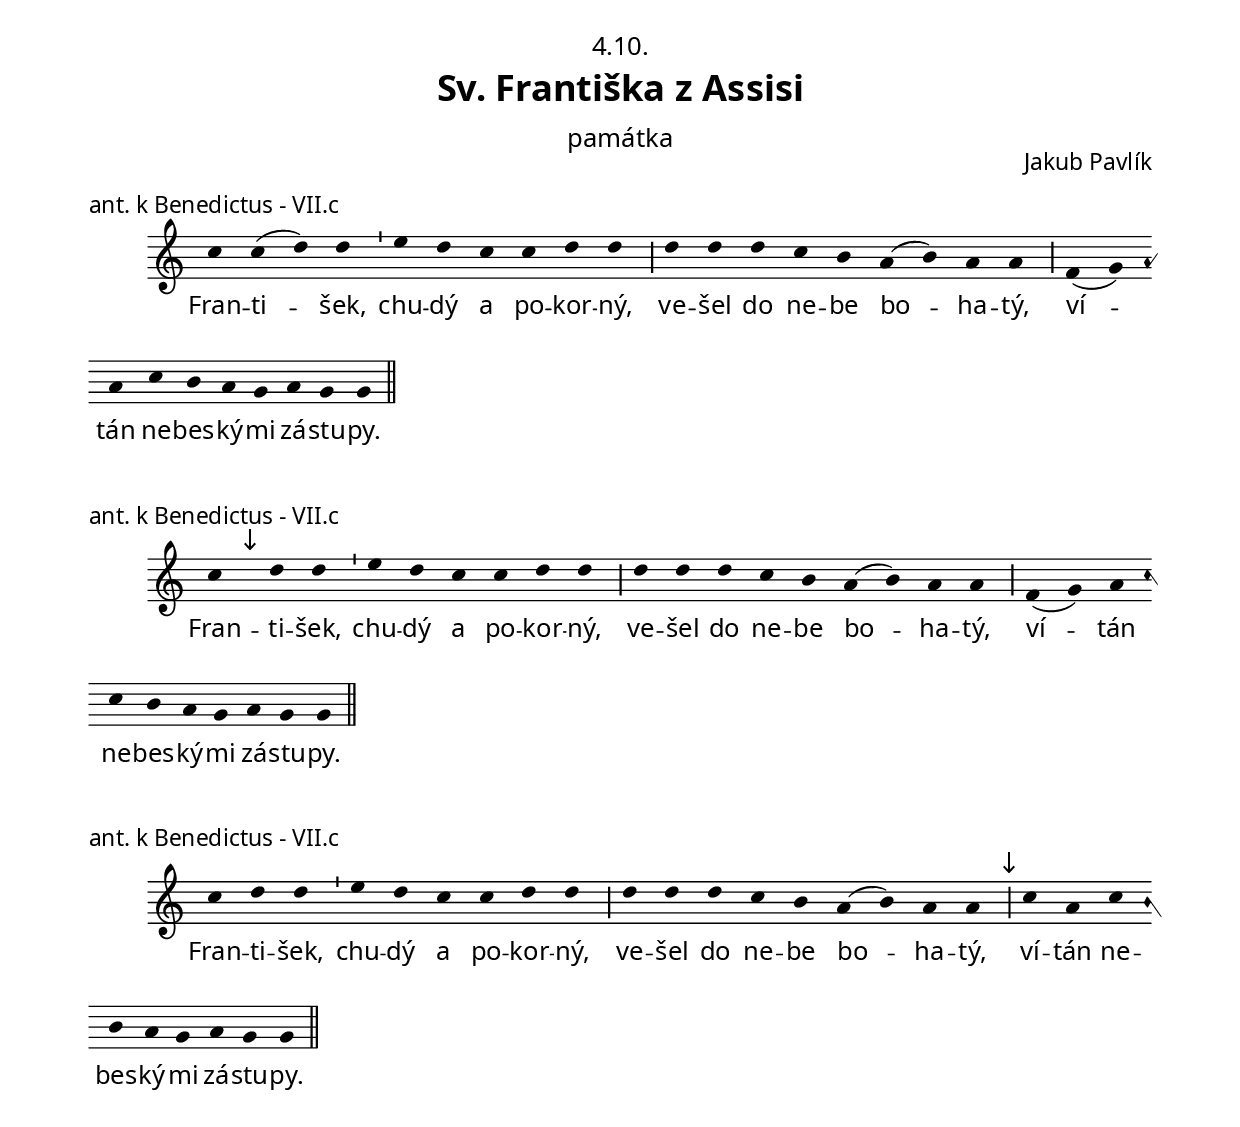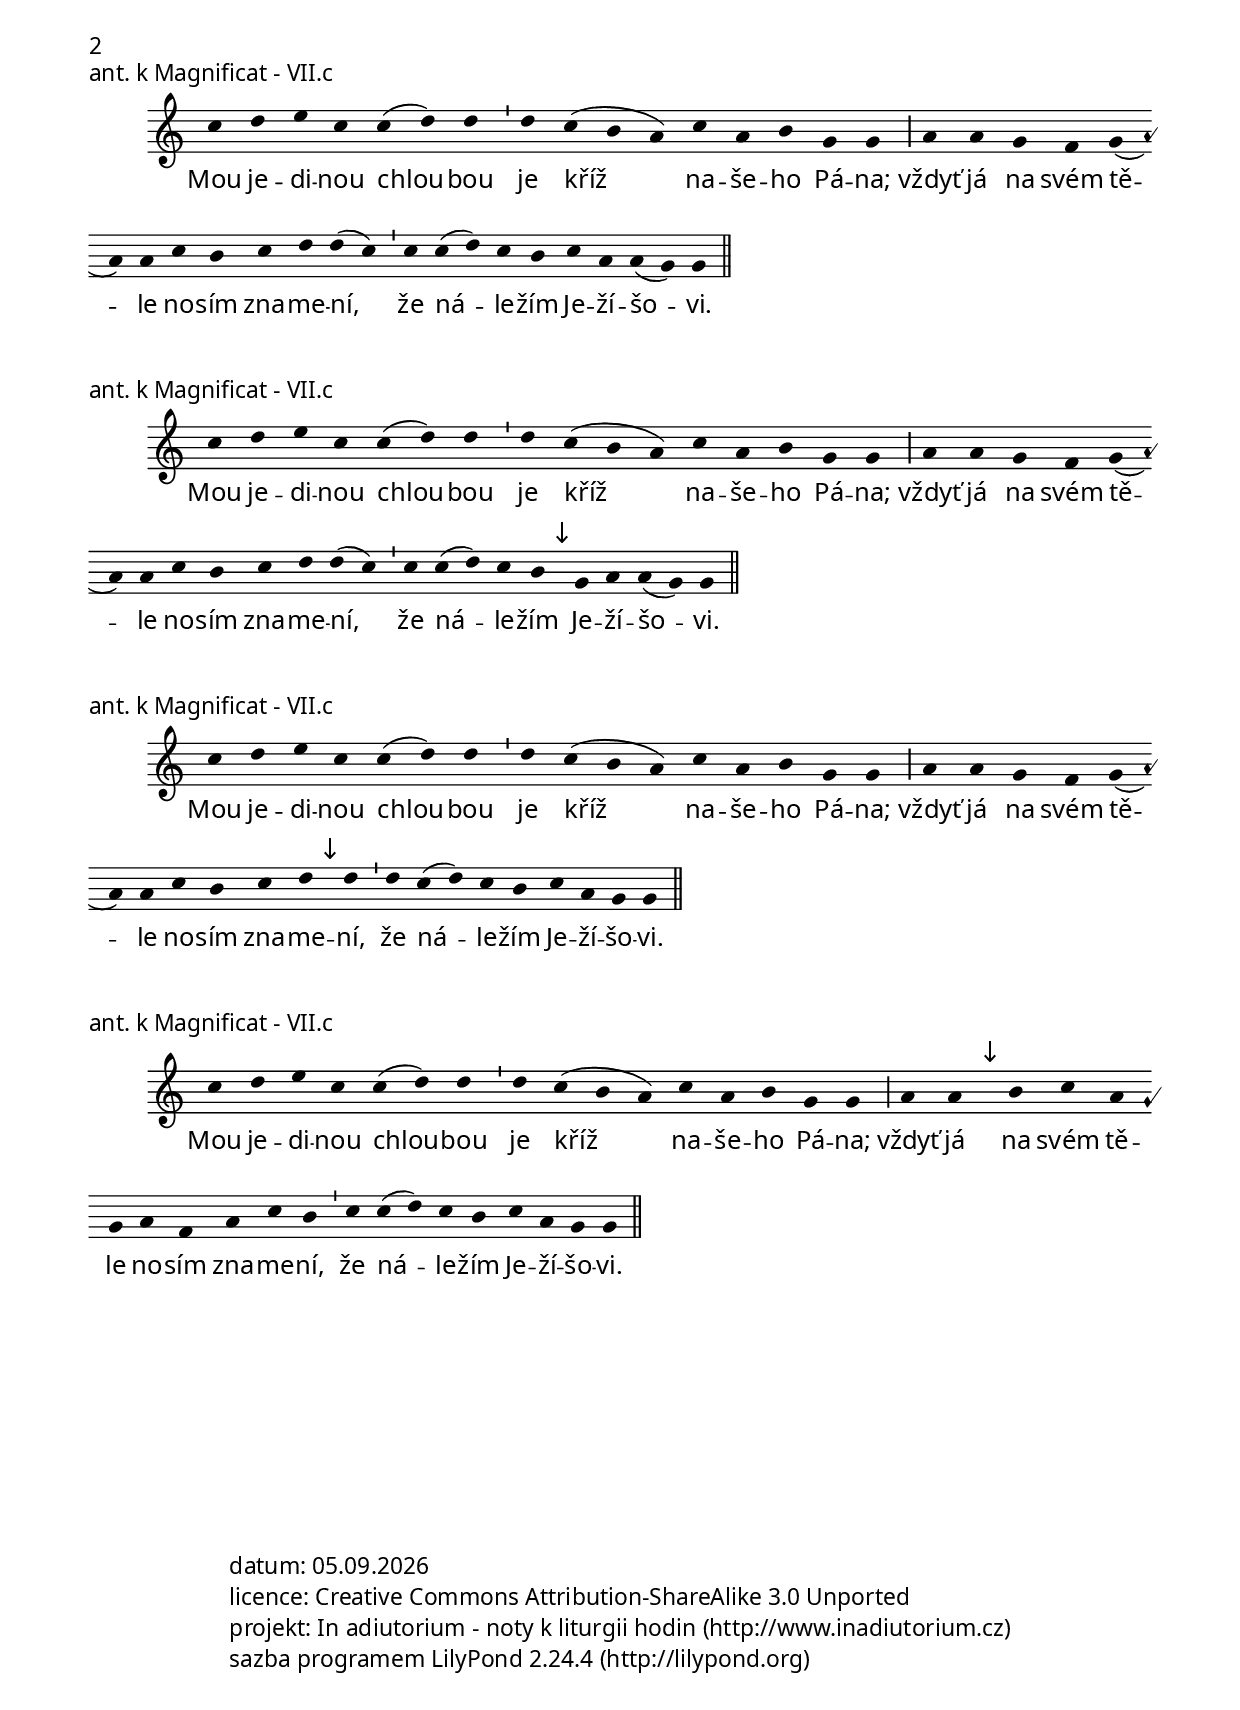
\version "2.19.83"

\include "../spolecne.ly"

\header {
  title = \markup\titleSvatek
            "Sv. Františka z Assisi"
            "památka"
            4.10.
  composer = "Jakub Pavlík"
}

\score {
  \relative c'' {
    \choralniRezim
    c4 c( d) d \barMin e d c c d d \barMaior
    d d d c b a( b) a a \barMaior
    f( g) a c b a g a g g \barFinalis
  }
  \addlyrics {
    Fran -- ti -- šek, chu -- dý a po -- kor -- ný,
    ve -- šel do ne -- be bo -- ha -- tý,
    ví -- tán ne -- bes -- ký -- mi zá -- stu -- py.
  }
  \header {
    quid = "ant. k Benedictus"
    modus = "VII"
    differentia = "c"
    psalmus = ""
    fial = "sanktoral/1111martin.ly#rch-a3?jiny_text"
    id = "aben"
    piece = \markup {\sestavTitulekBezZalmu}
  }
}

\score {
  \relative c'' {
    \choralniRezim
    c4 \mark\sipka d d \barMin e d c c d d \barMaior
    d d d c b a( b) a a \barMaior
    f( g) a c b a g a g g \barFinalis
  }
  \addlyrics {
    Fran -- ti -- šek, chu -- dý a po -- kor -- ný,
    ve -- šel do ne -- be bo -- ha -- tý,
    ví -- tán ne -- bes -- ký -- mi zá -- stu -- py.
  }
  \header {
    quid = "ant. k Benedictus"
    modus = "VII"
    differentia = "c"
    psalmus = ""
    fial = "sanktoral/1111martin.ly#rch-a3?jiny_text"
    id = "aben"
    piece = \markup {\sestavTitulekBezZalmu}
  }
}

\score {
  \relative c'' {
    \choralniRezim
    c4 d d \barMin e d c c d d \barMaior
    d d d c b a( b) a a \barMaior
    \mark\sipka c a c b a g a g g \barFinalis
  }
  \addlyrics {
    Fran -- ti -- šek, chu -- dý a po -- kor -- ný,
    ve -- šel do ne -- be bo -- ha -- tý,
    ví -- tán ne -- bes -- ký -- mi zá -- stu -- py.
  }
  \header {
    quid = "ant. k Benedictus"
    modus = "VII"
    differentia = "c"
    psalmus = ""
    fial = "sanktoral/1111martin.ly#rch-a3?jiny_text"
    id = "aben"
    piece = \markup {\sestavTitulekBezZalmu}
  }
}

\pageBreak

\score {
  \relative c'' {
    \choralniRezim
    c4 d e c c( d) d \barMin
    d c( b a) c a b g g \barMaior
    a a g f g( a) a c b c d d( c) \barMin
    c c( d) c b c a a( g) g \barFinalis
  }
  \addlyrics {
    Mou je -- di -- nou chlou -- bou
    je kříž na -- še -- ho Pá -- na;
    vždyť já na svém tě -- le no -- sím zna -- me -- ní,
    že ná -- le -- žím Je -- ží -- šo -- vi.
  }
  \header {
    quid = "ant. k Magnificat"
    modus = "VII"
    differentia = "c"
    psalmus = ""
    id = "amag"
    piece = \markup {\sestavTitulekBezZalmu}
  }
}

\score {
  \relative c'' {
    \choralniRezim
    c4 d e c c( d) d \barMin
    d c( b a) c a b g g \barMaior
    a a g f g( a) a c b c d d( c) \barMin
    c c( d) c b \mark\sipka g a a( g) g \barFinalis
  }
  \addlyrics {
    Mou je -- di -- nou chlou -- bou
    je kříž na -- še -- ho Pá -- na;
    vždyť já na svém tě -- le no -- sím zna -- me -- ní,
    že ná -- le -- žím Je -- ží -- šo -- vi.
  }
  \header {
    quid = "ant. k Magnificat"
    modus = "VII"
    differentia = "c"
    psalmus = ""
    id = "amag"
    piece = \markup {\sestavTitulekBezZalmu}
  }
}

\score {
  \relative c'' {
    \choralniRezim
    c4 d e c c( d) d \barMin
    d c( b a) c a b g g \barMaior
    a a g f g( a) a c b c d \mark\sipka d \barMin
    d c( d) c b c a g g \barFinalis
  }
  \addlyrics {
    Mou je -- di -- nou chlou -- bou
    je kříž na -- še -- ho Pá -- na;
    vždyť já na svém tě -- le no -- sím zna -- me -- ní,
    že ná -- le -- žím Je -- ží -- šo -- vi.
  }
  \header {
    quid = "ant. k Magnificat"
    modus = "VII"
    differentia = "c"
    psalmus = ""
    id = "amag"
    piece = \markup {\sestavTitulekBezZalmu}
  }
}

\score {
  \relative c'' {
    \choralniRezim
    c4 d e c c( d) d \barMin
    d c( b a) c a b g g \barMaior
    a a \mark\sipka b c a g a f a c b \barMin
    c c( d) c b c a g g \barFinalis
  }
  \addlyrics {
    Mou je -- di -- nou chlou -- bou
    je kříž na -- še -- ho Pá -- na;
    vždyť já na svém tě -- le no -- sím zna -- me -- ní,
    že ná -- le -- žím Je -- ží -- šo -- vi.
  }
  \header {
    quid = "ant. k Magnificat"
    modus = "VII"
    differentia = "c"
    psalmus = ""
    id = "amag"
    piece = \markup {\sestavTitulekBezZalmu}
  }
}
